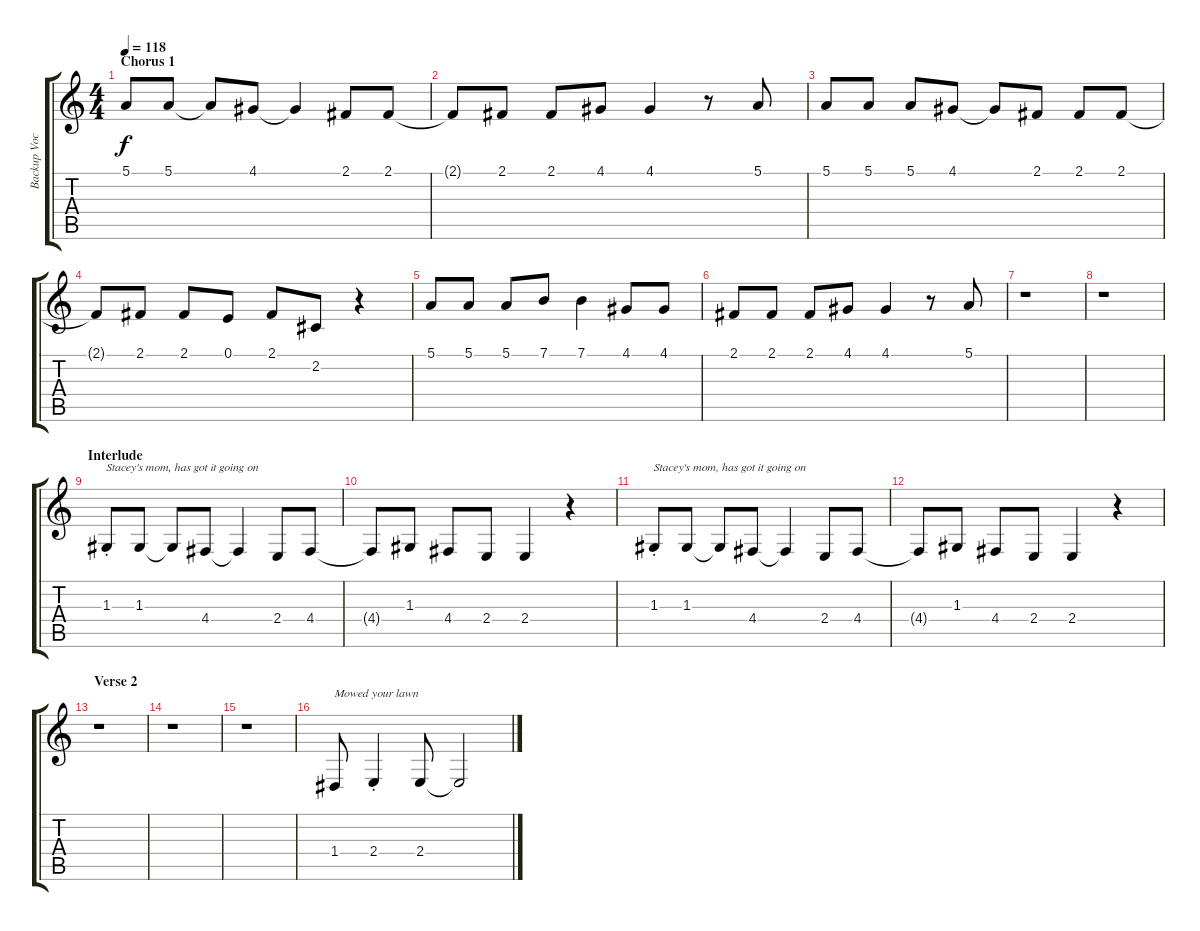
\track ("Backup Vocals" "Backup Voc") {instrument altosax}
\staff {score tabs}
\tuning (E4 B3 G3 D3 A2 E2) {hide}
\ts (4 4)
\section ("" "Chorus 1")
\tempo 118
\clef g2
\ks c
5.1.8{dy f} 5.1.8 5.1{t}.8 4.1.8 4.1{t}.4 2.1.8 2.1.8 |
2.1{t}.8 2.1.8 2.1.8 4.1.8 4.1.4 r.8 5.1.8 |
5.1.8 5.1.8 5.1.8 4.1.8 4.1{t}.8 2.1.8 2.1.8 2.1.8 |
2.1{t}.8 2.1.8 2.1.8 0.1.8 2.1.8 2.2.8 r.4 |
5.1.8 5.1.8 5.1.8 7.1.8 7.1.4 4.1.8 4.1.8 |
2.1.8 2.1.8 2.1.8 4.1.8 4.1.4 r.8 5.1.8 |
r.1 |
r.1 |
\section ("" "Interlude")
1.3{st}.8{txt "Stacey's mom, has got it going on" volume 10} 1.3.8 1.3{t}.8 4.4.8 4.4{t}.4 2.4.8 4.4.8 |
4.4{t}.8 1.3.8 4.4.8 2.4.8 2.4.4 r.4 |
1.3{st}.8{txt "Stacey's mom, has got it going on" volume 10} 1.3.8 1.3{t}.8 4.4.8 4.4{t}.4 2.4.8 4.4.8 |
4.4{t}.8 1.3.8 4.4.8 2.4.8 2.4.4 r.4 |
\section ("" "Verse 2")
r.1 |
r.1 |
r.1 |
1.4.8{txt "Mowed your lawn"} 2.4{st}.4 2.4.8 2.4{t}.2
